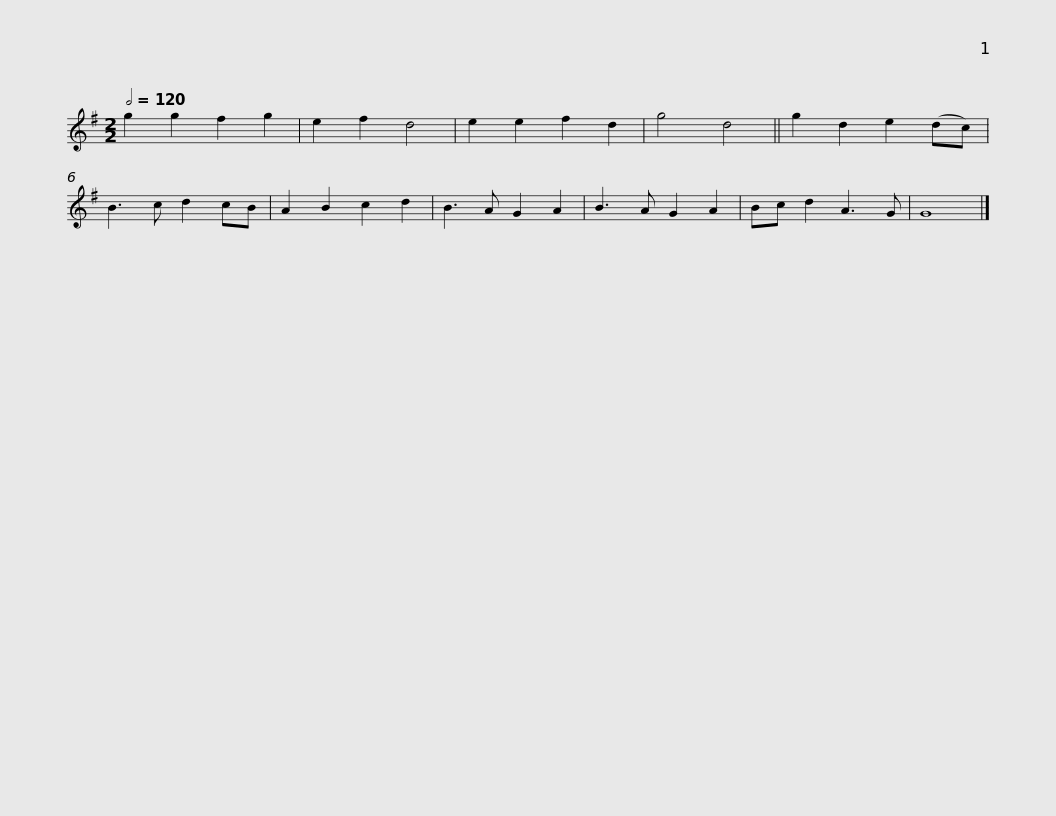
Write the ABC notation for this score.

X:1
L:1/8
Q:1/2=120
M:2/2
I:linebreak $
K:G
V:1 treble
V:1
 g2 g2 f2 g2 | e2 f2 d4 | e2 e2 f2 d2 | g4 d4 || g2 d2 e2 (dc) | %5
 B3 c d2 cB | A2 B2 c2 d2 | B3 A G2 A2 | B3 A G2 A2 |$ Bc d2 A3 G | %10
 G8 |] %11
